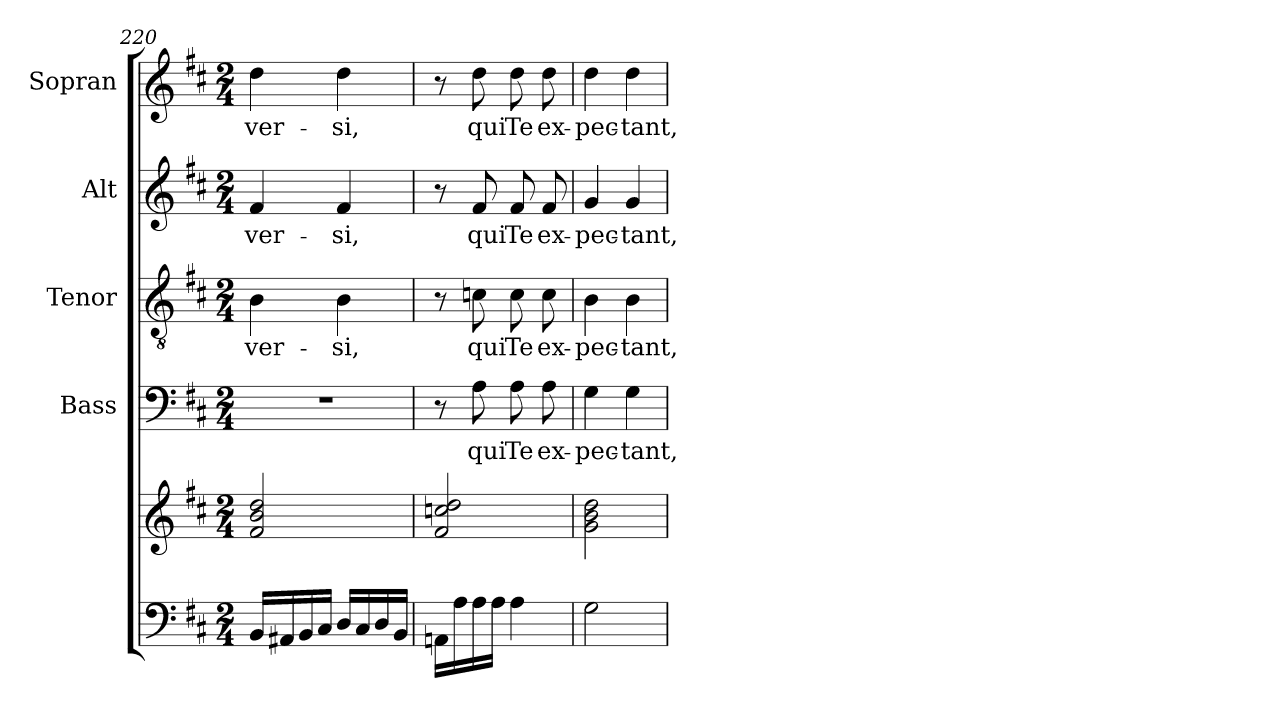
**kern	**kern	**kern	**text	**kern	**text	**kern	**text	**kern	**text
*part5	*part5	*part4	*part4	*part3	*part3	*part2	*part2	*part1	*part1
*staff6	*staff5	*staff4	*staff4	*staff3	*staff3	*staff2	*staff2	*staff1	*staff1
*	*	*I"Bass	*	*I"Tenor	*	*I"Alt	*	*I"Sopran	*
*	*	*I'B.	*	*I'T.	*	*I'A.	*	*I'S.	*
*clefF4	*clefG2	*clefF4	*	*clefGv2	*	*clefG2	*	*clefG2	*
*k[f#c#]	*k[f#c#]	*k[f#c#]	*	*k[f#c#]	*	*k[f#c#]	*	*k[f#c#]	*
*D:	*D:	*D:	*	*D:	*	*D:	*	*D:	*
*M2/4	*M2/4	*M2/4	*	*M2/4	*	*M2/4	*	*M2/4	*
=220	=220	=220	=220	=220	=220	=220	=220	=220	=220
!	!	!	!	!	!LO:LY:b	!	!LO:LY:b	!	!LO:LY:b
16BB/LL	2f#/ 2b/ 2dd/	2r	.	4B\	-ver-	4f#/	-ver-	4dd\	-ver-
16AA#X/	.	.	.	.	.	.	.	.	.
16BB/	.	.	.	.	.	.	.	.	.
16C#/JJ	.	.	.	.	.	.	.	.	.
!	!	!	!	!	!LO:LY:b	!	!LO:LY:b	!	!LO:LY:b
16D/LL	.	.	.	4B\	-si,	4f#/	-si,	4dd\	-si,
16C#/	.	.	.	.	.	.	.	.	.
16D/	.	.	.	.	.	.	.	.	.
16BB/JJ	.	.	.	.	.	.	.	.	.
!!LO:LB:g=z
=221	=221	=221	=221	=221	=221	=221	=221	=221	=221
16AAn\LL	2f#/ 2ccn/ 2dd/	8r	.	8r	.	8r	.	8r	.
16A\	.	.	.	.	.	.	.	.	.
!	!	!	!LO:LY:b	!	!LO:LY:b	!	!LO:LY:b	!	!LO:LY:b
16A\	.	8A\	qui	8cn\	qui	8f#/	qui	8dd\	qui
16A\JJ	.	.	.	.	.	.	.	.	.
!	!	!	!LO:LY:b	!	!LO:LY:b	!	!LO:LY:b	!	!LO:LY:b
4A\	.	8A\	Te	8c\	Te	8f#/	Te	8dd\	Te
!	!	!	!LO:LY:b	!	!LO:LY:b	!	!LO:LY:b	!	!LO:LY:b
.	.	8A\	ex-	8c\	ex-	8f#/	ex-	8dd\	ex-
=222	=222	=222	=222	=222	=222	=222	=222	=222	=222
!	!	!	!LO:LY:b	!	!LO:LY:b	!	!LO:LY:b	!	!LO:LY:b
2G\	2g\ 2b\ 2dd\	4G\	-pec-	4B\	-pec-	4g/	-pec-	4dd\	-pec-
!	!	!	!LO:LY:b	!	!LO:LY:b	!	!LO:LY:b	!	!LO:LY:b
.	.	4G\	-tant,	4B\	-tant,	4g/	-tant,	4dd\	-tant,
=	=	=	=	=	=	=	=	=	=
*-	*-	*-	*-	*-	*-	*-	*-	*-	*-
